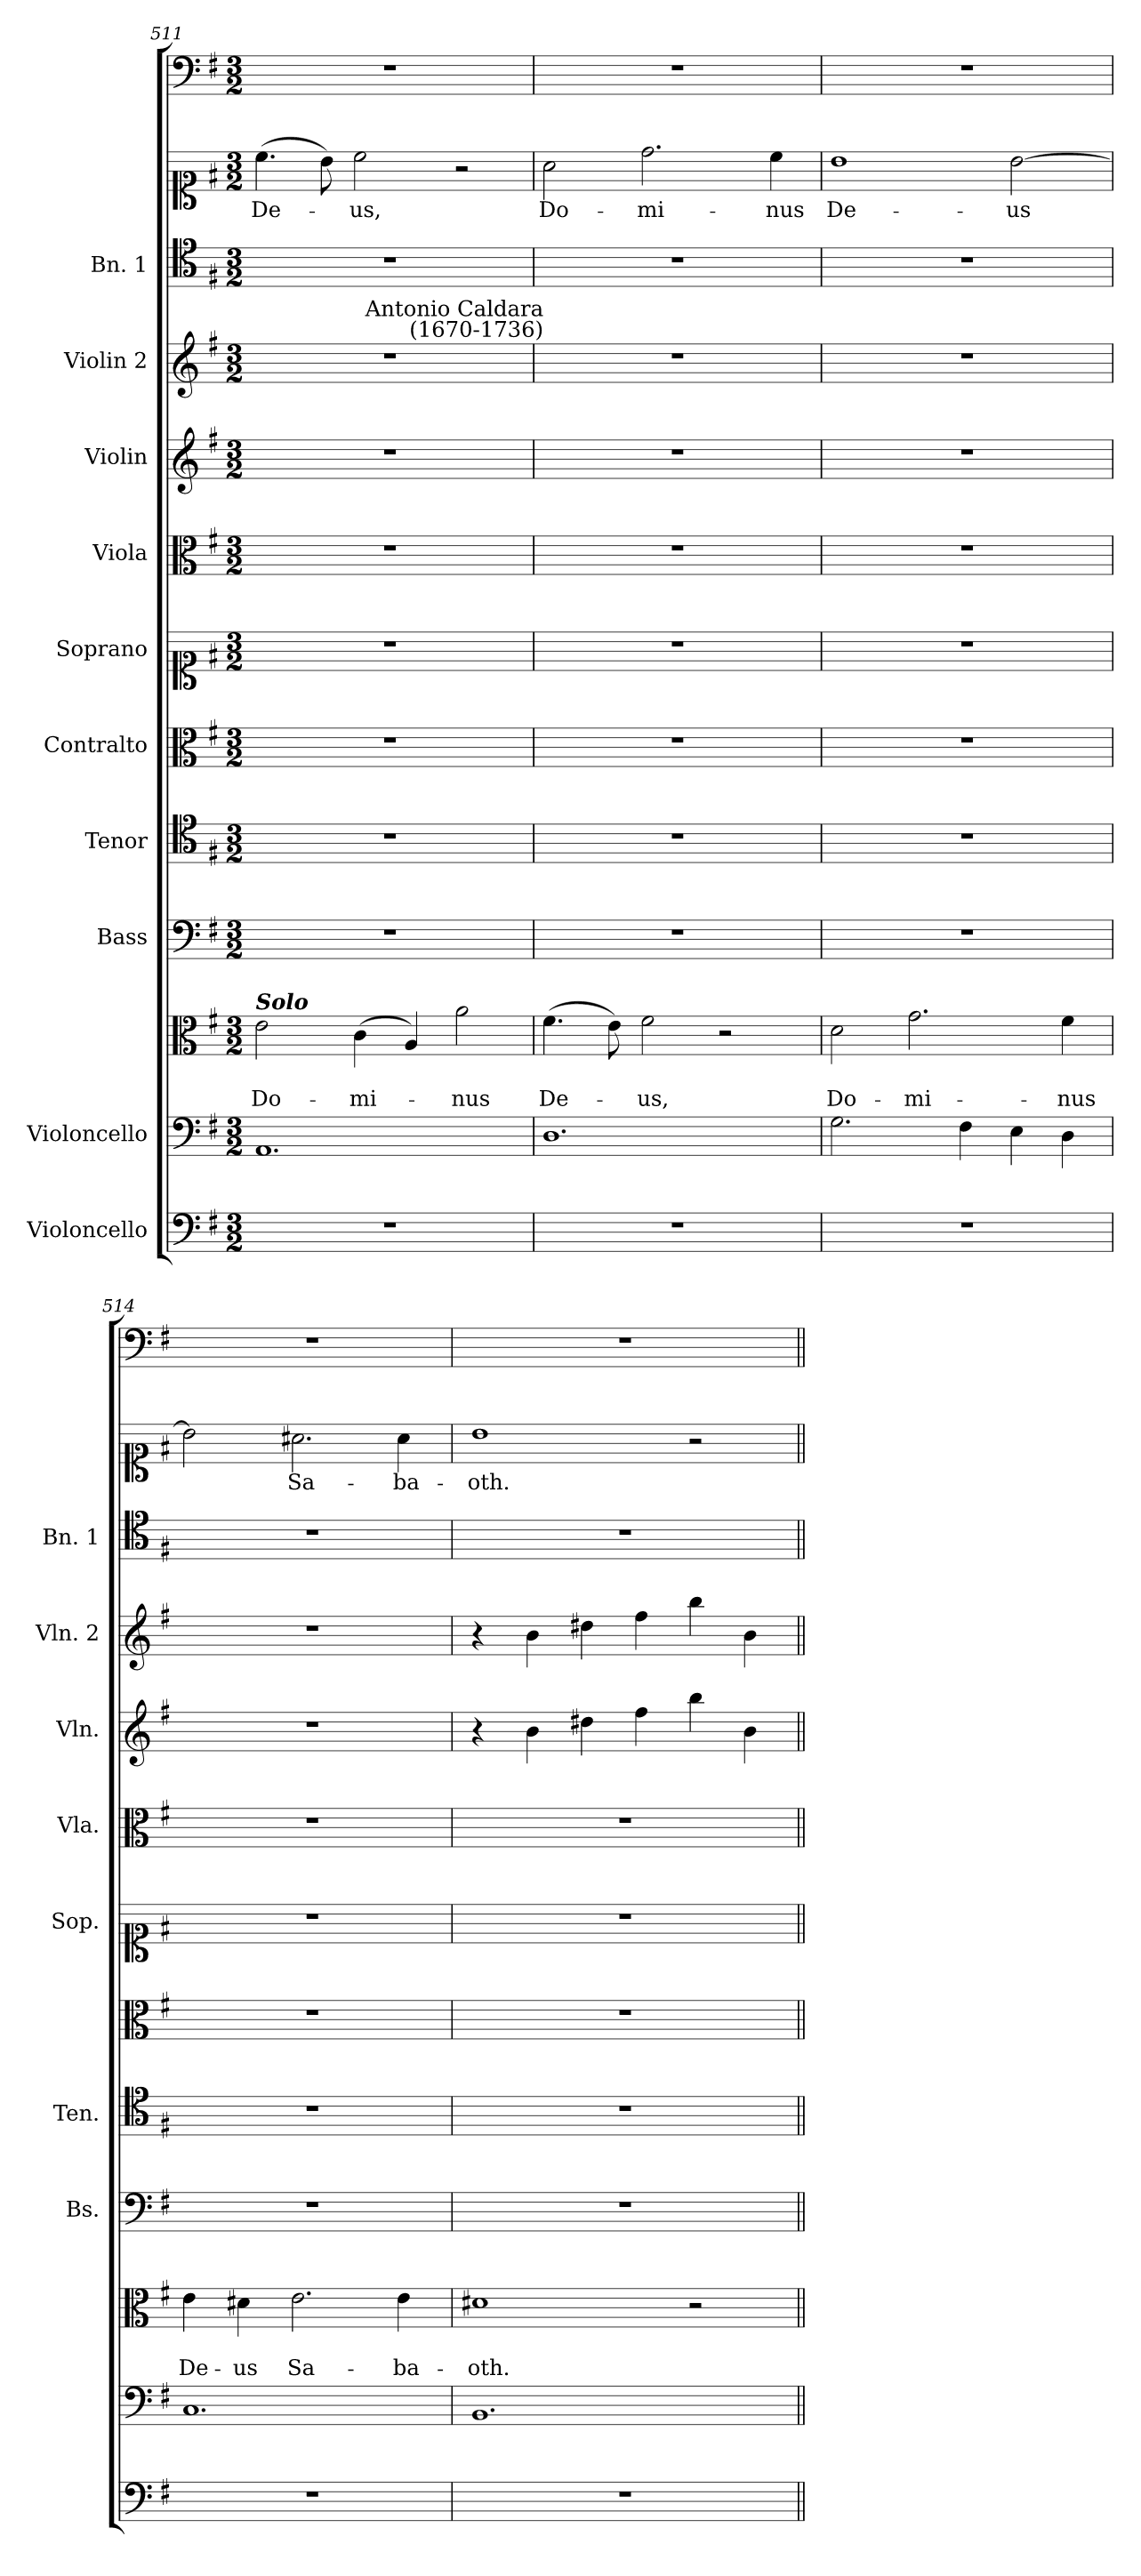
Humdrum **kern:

**kern	**kern	**kern	**text	**text	**kern	**kern	**kern	**kern	**kern	**kern	**kern	**kern	**kern	**text	**kern
*part13	*part12	*part11	*part11	*part11	*part10	*part9	*part8	*part7	*part6	*part5	*part4	*part3	*part2	*part2	*part1
*staff13	*staff12	*staff11	*staff11	*staff11	*staff10	*staff9	*staff8	*staff7	*staff6	*staff5	*staff4	*staff3	*staff2	*staff2	*staff1
*I"Violoncello	*I"Violoncello	*	*	*	*I"Bass	*I"Tenor	*I"Contralto	*I"Soprano	*I"Viola	*I"Violin	*I"Violin 2	*I"Bn. 1	*	*	*
*	*	*	*	*	*I'Bs.	*I'Ten.	*	*I'Sop.	*I'Vla.	*I'Vln.	*I'Vln. 2	*I'Bn. 1	*	*	*
*clefF4	*clefF4	*clefC3	*	*	*clefF4	*clefC4	*clefC3	*clefC1	*clefC3	*clefG2	*clefG2	*clefC4	*clefC1	*	*clefF4
*	*	*	*	*	*	*ITrd7c12	*	*	*	*	*	*	*	*	*
*k[f#]	*k[f#]	*k[f#]	*	*	*k[f#]	*k[f#]	*k[f#]	*k[f#]	*k[f#]	*k[f#]	*k[f#]	*k[f#]	*k[f#]	*	*k[f#]
*G:	*G:	*G:	*	*	*G:	*G:	*G:	*G:	*G:	*G:	*G:	*G:	*G:	*	*G:
*M3/2	*M3/2	*M3/2	*	*	*M3/2	*M3/2	*M3/2	*M3/2	*M3/2	*M3/2	*M3/2	*M3/2	*M3/2	*	*M3/2
=511	=511	=511	=511	=511	=511	=511	=511	=511	=511	=511	=511	=511	=511	=511	=511
!	!	!LO:TX:a:Bi:t=Solo	!	!	!	!	!	!	!	!	!	!	!	!	!
!	!	!	!	!LO:LY:b	!	!	!	!	!LO:N:vis=1	!LO:N:vis=1	!LO:N:vis=1	!LO:N:vis=1	!	!LO:LY:b	!LO:N:vis=1
1.r	1.AA	2e\	.	Do-	1.r	1.r	1.r	1.r	1.r	1.r	1.r	1.r	(>4.cc\	De-	1.r
.	.	.	.	.	.	.	.	.	.	.	.	.	8b\)	.	.
!	!	!	!	!LO:LY:b	!	!	!	!	!	!	!	!	!	!LO:LY:b	!
.	.	(>4c\	.	-mi-	.	.	.	.	.	.	.	.	2cc\	-us,	.
.	.	4A/)	.	.	.	.	.	.	.	.	.	.	.	.	.
!	!	!	!	!LO:LY:b	!	!	!	!	!	!	!	!	!	!	!
.	.	2a\	.	-nus	.	.	.	.	.	.	.	.	2r	.	.
=512	=512	=512	=512	=512	=512	=512	=512	=512	=512	=512	=512	=512	=512	=512	=512
!	!	!	!	!	!	!	!	!	!	!	!LO:TX:rj:t=Antonio Caldara\n(1670-1736)	!	!	!	!
!	!	!	!	!LO:LY:b	!	!	!	!	!LO:N:vis=1	!LO:N:vis=1	!LO:N:vis=1	!LO:N:vis=1	!	!LO:LY:b	!LO:N:vis=1
1.r	1.D	(>4.f#\	.	De-	1.r	1.r	1.r	1.r	1.r	1.r	1.r	1.r	2a\	Do-	1.r
.	.	8e\)	.	.	.	.	.	.	.	.	.	.	.	.	.
!	!	!	!	!LO:LY:b	!	!	!	!	!	!	!	!	!	!LO:LY:b	!
.	.	2f#\	.	-us,	.	.	.	.	.	.	.	.	2.dd\	-mi-	.
.	.	2r	.	.	.	.	.	.	.	.	.	.	.	.	.
!	!	!	!	!	!	!	!	!	!	!	!	!	!	!LO:LY:b	!
.	.	.	.	.	.	.	.	.	.	.	.	.	4cc\	-nus	.
!!LO:LB:g=z
=513	=513	=513	=513	=513	=513	=513	=513	=513	=513	=513	=513	=513	=513	=513	=513
!	!	!	!	!LO:LY:b	!	!	!	!	!LO:N:vis=1	!LO:N:vis=1	!LO:N:vis=1	!LO:N:vis=1	!	!LO:LY:b	!LO:N:vis=1
1.r	2.G\	2d\	.	Do-	1.r	1.r	1.r	1.r	1.r	1.r	1.r	1.r	1b	De-	1.r
!	!	!	!	!LO:LY:b	!	!	!	!	!	!	!	!	!	!	!
.	.	2.g\	.	-mi-	.	.	.	.	.	.	.	.	.	.	.
.	4F#\	.	.	.	.	.	.	.	.	.	.	.	.	.	.
!	!	!	!	!	!	!	!	!	!	!	!	!	!	!LO:LY:b	!
.	4E\	.	.	.	.	.	.	.	.	.	.	.	[>2b\	-us	.
!	!	!	!	!LO:LY:b	!	!	!	!	!	!	!	!	!	!	!
.	4D\	4f#\	.	-nus	.	.	.	.	.	.	.	.	.	.	.
=514	=514	=514	=514	=514	=514	=514	=514	=514	=514	=514	=514	=514	=514	=514	=514
!	!	!	!	!LO:LY:b	!	!	!	!	!LO:N:vis=1	!LO:N:vis=1	!LO:N:vis=1	!LO:N:vis=1	!	!	!LO:N:vis=1
1.r	1.C	4e\	.	De-	1.r	1.r	1.r	1.r	1.r	1.r	1.r	1.r	2b\]	.	1.r
!	!	!	!	!LO:LY:b	!	!	!	!	!	!	!	!	!	!	!
.	.	4d#X\	.	-us	.	.	.	.	.	.	.	.	.	.	.
!	!	!	!	!LO:LY:b	!	!	!	!	!	!	!	!	!	!LO:LY:b	!
.	.	2.e\	.	Sa-	.	.	.	.	.	.	.	.	2.a#X\	Sa-	.
!	!	!	!	!LO:LY:b	!	!	!	!	!	!	!	!	!	!LO:LY:b	!
.	.	4e\	.	-ba-	.	.	.	.	.	.	.	.	4a#\	-ba-	.
=515	=515	=515	=515	=515	=515	=515	=515	=515	=515	=515	=515	=515	=515	=515	=515
!	!	!	!	!LO:LY:b	!	!	!	!	!LO:N:vis=1	!	!	!LO:N:vis=1	!	!LO:LY:b	!LO:N:vis=1
1.r	1.BB	1d#X	.	-oth.	1.r	1.r	1.r	1.r	1.r	4r	4r	1.r	1b	-oth.	1.r
.	.	.	.	.	.	.	.	.	.	4b\	4b\	.	.	.	.
.	.	.	.	.	.	.	.	.	.	4dd#X\	4dd#X\	.	.	.	.
.	.	.	.	.	.	.	.	.	.	4ff#\	4ff#\	.	.	.	.
.	.	2r	.	.	.	.	.	.	.	4bb\	4bb\	.	2r	.	.
.	.	.	.	.	.	.	.	.	.	4b\	4b\	.	.	.	.
=||	=||	=||	=||	=||	=||	=||	=||	=||	=||	=||	=||	=||	=||	=||	=||
*-	*-	*-	*-	*-	*-	*-	*-	*-	*-	*-	*-	*-	*-	*-	*-
